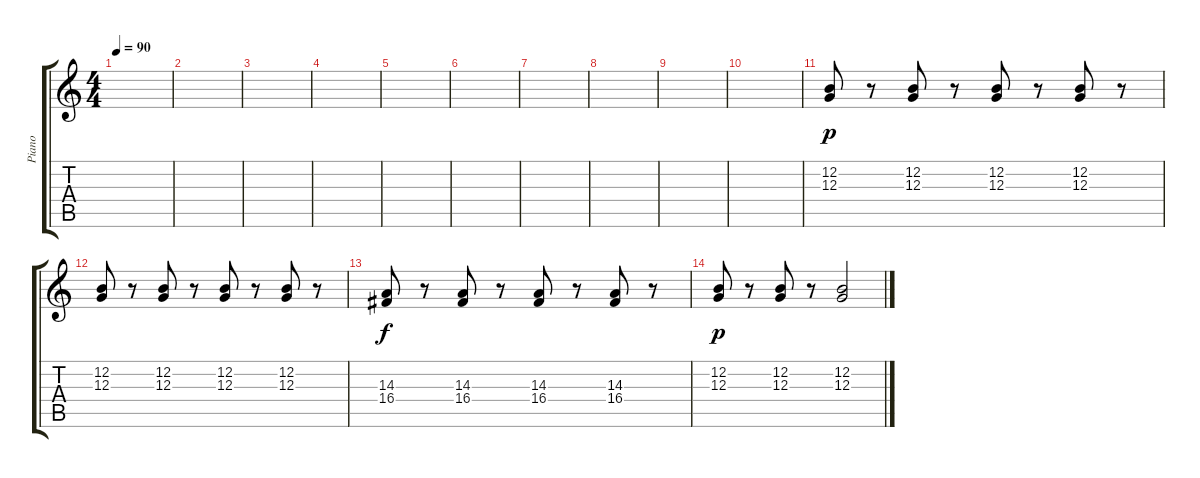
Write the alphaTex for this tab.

\track ("Piano" "Piano") {instrument acousticgrandpiano}
\staff {score tabs}
\tuning (E4 B3 G3 D3 A2 E2) {hide}
\ts (4 4)
\tempo 90
\clef g2
\ks c
|
|
|
|
|
|
|
|
|
|
(12.2 12.3).8{dy p volume 16 balance 8 instrument acousticgrandpiano} r.8 (12.2 12.3).8 r.8 (12.2 12.3).8 r.8 (12.2 12.3).8 r.8 |
(12.2 12.3).8 r.8 (12.2 12.3).8 r.8 (12.2 12.3).8 r.8 (12.2 12.3).8 r.8 |
(14.3 16.4).8{dy f} r.8 (14.3 16.4).8 r.8 (14.3 16.4).8 r.8 (14.3 16.4).8 r.8 |
(12.2 12.3).8{dy p} r.8 (12.2 12.3).8 r.8 (12.2 12.3).2
